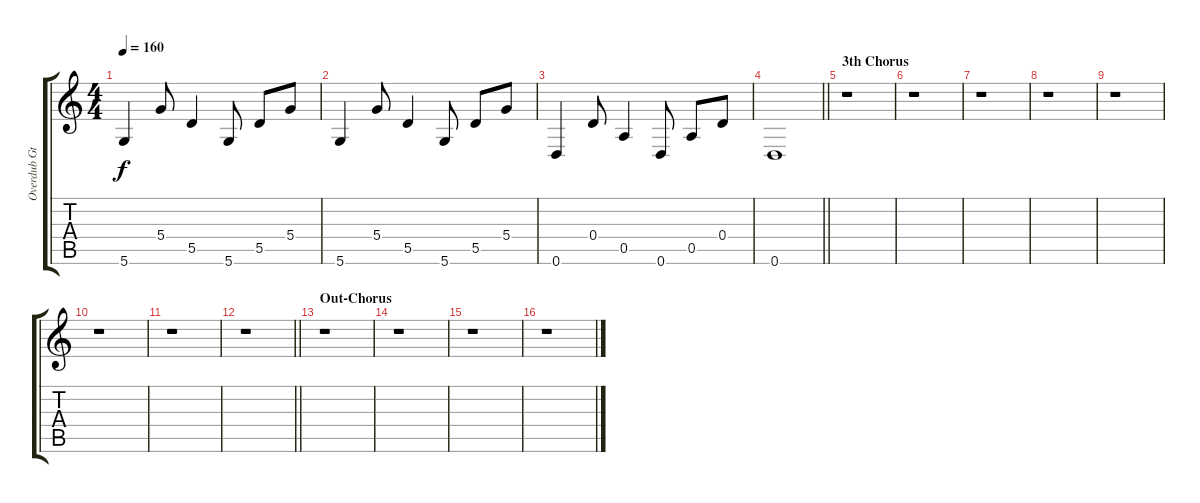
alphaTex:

\track ("Overdub Gtrs." "Overdub Gt") {instrument distortionguitar}
\staff {score tabs}
\tuning (E4 B3 G3 D3 A2 D2) {hide}
\ts (4 4)
\tempo 160
\clef g2
\ks c
5.6.4{dy f volume 13 instrument electricguitarclean} 5.4.8 5.5.4 5.6.8 5.5.8 5.4.8 |
5.6.4{volume 13 instrument electricguitarclean} 5.4.8 5.5.4 5.6.8 5.5.8 5.4.8 |
0.6.4{volume 13 instrument electricguitarclean} 0.4.8 0.5.4 0.6.8 0.5.8 0.4.8 |
\barLineRight lightlight
0.6.1{volume 13 instrument electricguitarclean} |
\section ("" "3th Chorus")
r.1 |
r.1 |
r.1 |
r.1 |
r.1 |
r.1 |
r.1 |
\barLineRight lightlight
r.1 |
\section ("" "Out-Chorus")
r.1 |
r.1 |
r.1 |
r.1
